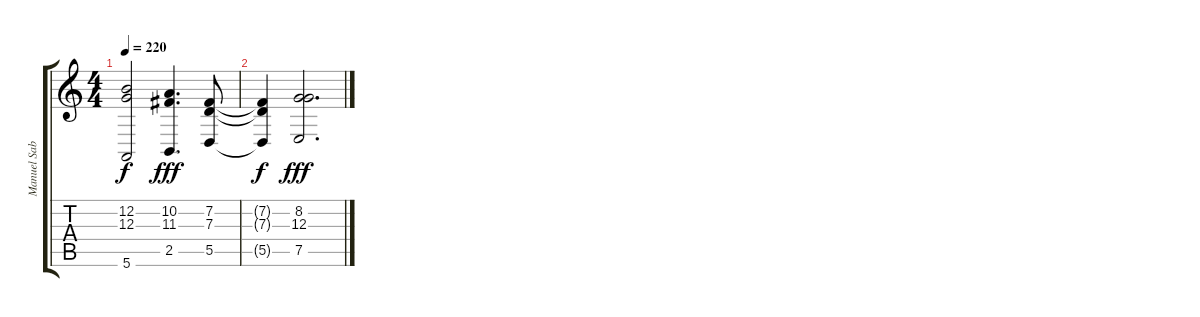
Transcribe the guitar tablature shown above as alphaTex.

\track ("Manuel Sabogal Keyboards" "Manuel Sab") {instrument synthstrings1}
\staff {score tabs}
\tuning (E4 B3 G3 D3 A2 E2) {hide}
\ts (4 4)
\tempo 220
\clef g2
\ks c
(12.2{t} 12.3{t} 5.6{t}).2{dy f} (10.2 11.3 2.5).4{d dy fff} (7.2 7.3 5.5).8 |
(7.2{t} 7.3{t} 5.5{t}).4{dy f} (8.2 12.3 7.5).2{d dy fff}
